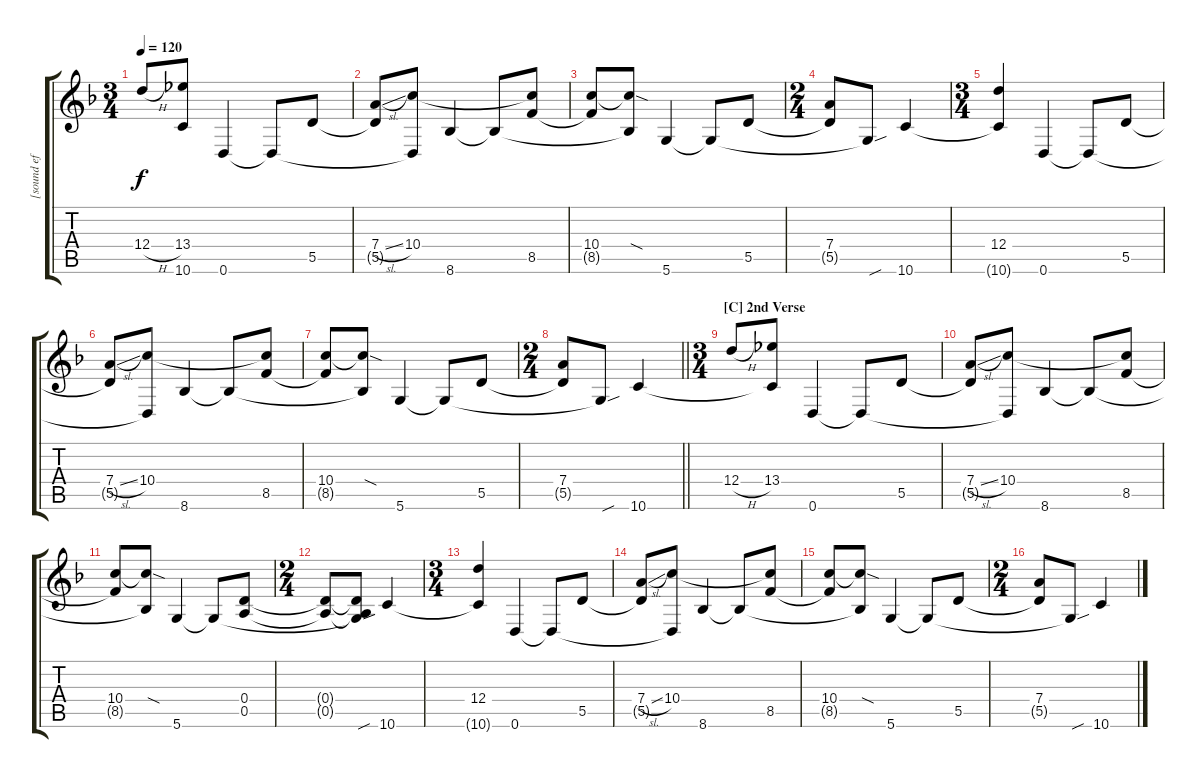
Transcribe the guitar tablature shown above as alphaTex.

\track (" [sound effects]" " [sound ef") {instrument electricguitarclean}
\staff {score tabs}
\tuning (E4 B3 G3 D3 A2 D2) {hide}
\ts (3 4)
\tempo 120
\clef g2
\ks dminor
12.4{h}.8{dy f} (13.4 10.6{t}).8 0.6.4 0.6{t}.8 5.5.8 |
(7.4{sl} 5.5{t}).8 (10.4 0.6{t}).8 8.6.4 8.6{t}.8 (10.4{t} 8.5).8 |
(10.4 8.5{t}).8 (10.4{sod t} 8.6{t}).8 5.6.4 5.6{t}.8 5.5.8 |
\ts (2 4)
(7.4 5.5{t}).8 5.6{sou t}.8 10.6.4 |
\ts (3 4)
(12.4 10.6{t}).4 0.6.4 0.6{t}.8 5.5.8 |
(7.4{sl} 5.5{t}).8 (10.4 0.6{t}).8 8.6.4 8.6{t}.8 (10.4{t} 8.5).8 |
(10.4 8.5{t}).8 (10.4{sod t} 8.6{t}).8 5.6.4 5.6{t}.8 5.5.8 |
\ts (2 4)
\barLineRight lightlight
(7.4 5.5{t}).8 5.6{sou t}.8 10.6.4 |
\ts (3 4)
\section ("" "[C] 2nd Verse")
12.4{h}.8 (13.4 10.6{t}).8 0.6.4 0.6{t}.8 5.5.8 |
(7.4{sl} 5.5{t}).8 (10.4 0.6{t}).8 8.6.4 8.6{t}.8 (10.4{t} 8.5).8 |
(10.4 8.5{t}).8 (10.4{sod t} 8.6{t}).8 5.6.4 5.6{t}.8 (0.4 0.5).8 |
\ts (2 4)
(0.4{t} 0.5{t}).8 (0.4{t} 0.5{t} 5.6{sou t}).8 10.6.4 |
\ts (3 4)
(12.4 10.6{t}).4 0.6.4 0.6{t}.8 5.5.8 |
(7.4{sl} 5.5{t}).8 (10.4 0.6{t}).8 8.6.4 8.6{t}.8 (10.4{t} 8.5).8 |
(10.4 8.5{t}).8 (10.4{sod t} 8.6{t}).8 5.6.4 5.6{t}.8 5.5.8 |
\ts (2 4)
(7.4 5.5{t}).8 5.6{sou t}.8 10.6.4
